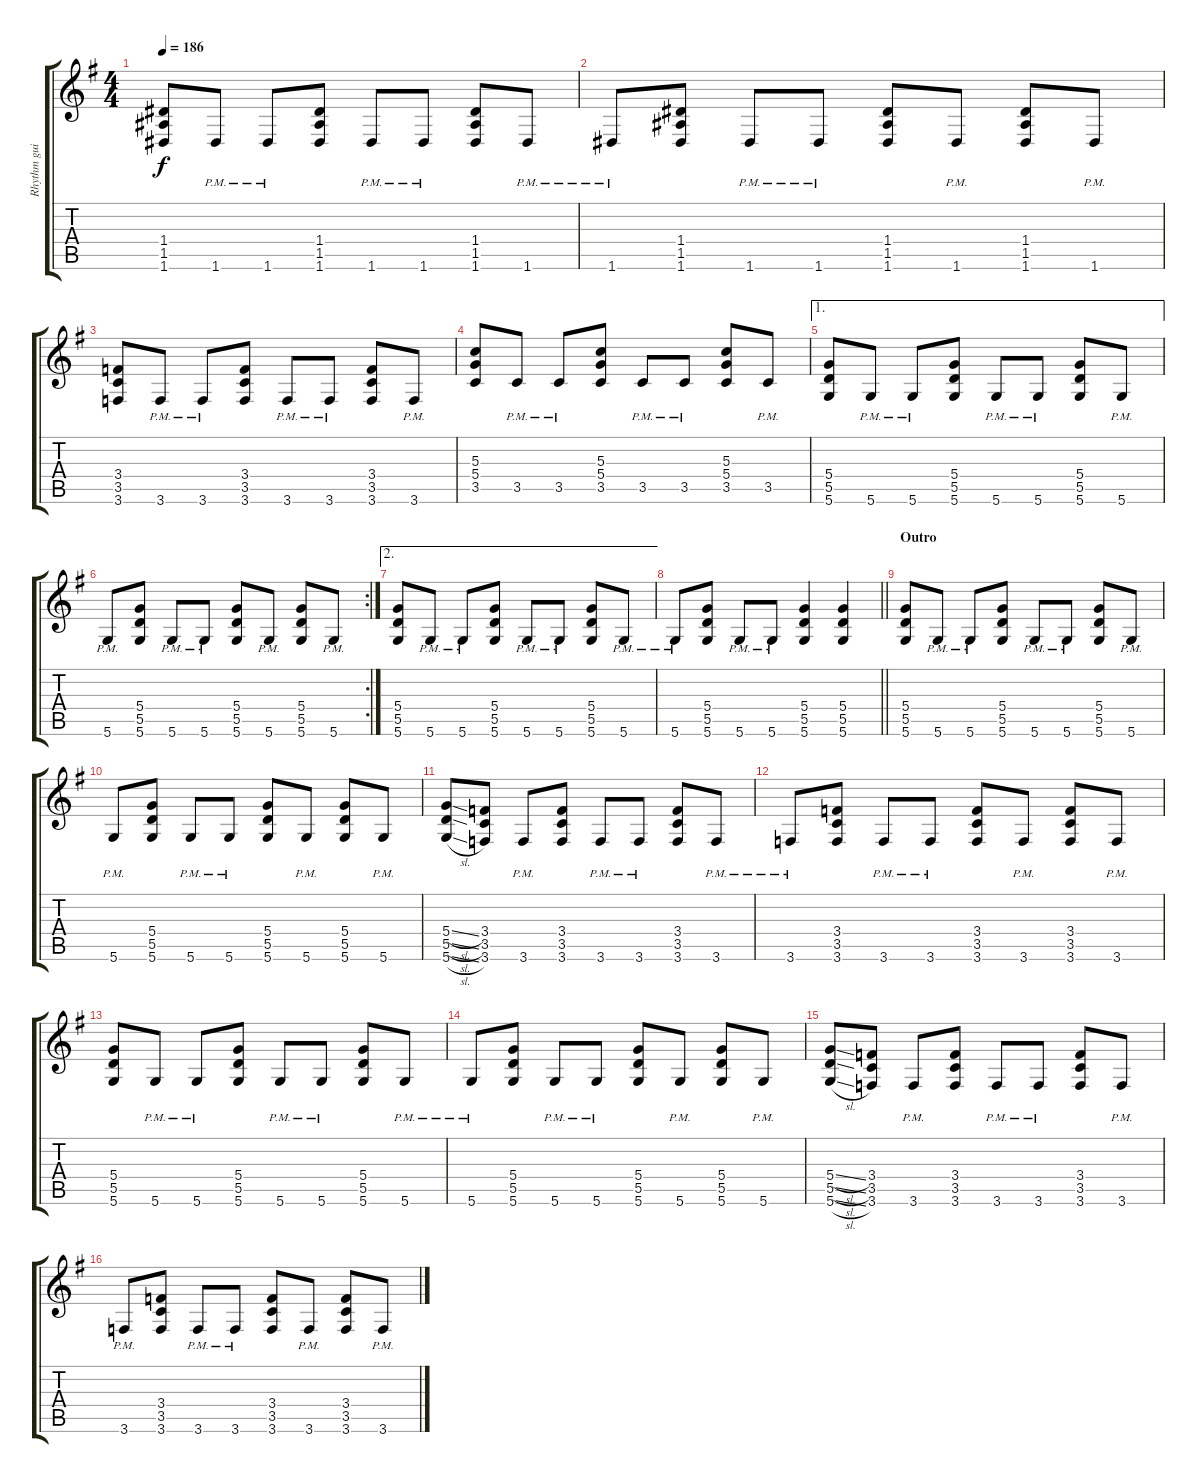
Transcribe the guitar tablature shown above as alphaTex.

\track ("Rhythm guitar" "Rhythm gui") {instrument overdrivenguitar}
\staff {score tabs}
\tuning (E4 B3 G3 D3 A2 D2) {hide}
\ts (4 4)
\tempo 186
\clef g2
\ks g
(1.4 1.5 1.6).8{dy f} 1.6{pm}.8 1.6{pm}.8 (1.4 1.5 1.6).8 1.6{pm}.8 1.6{pm}.8 (1.4 1.5 1.6).8 1.6{pm}.8 |
1.6{pm}.8 (1.4 1.5 1.6).8 1.6{pm}.8 1.6{pm}.8 (1.4 1.5 1.6).8 1.6{pm}.8 (1.4 1.5 1.6).8 1.6{pm}.8 |
(3.4 3.5 3.6).8 3.6{pm}.8 3.6{pm}.8 (3.4 3.5 3.6).8 3.6{pm}.8 3.6{pm}.8 (3.4 3.5 3.6).8 3.6{pm}.8 |
(5.3 5.4 3.5).8 3.5{pm}.8 3.5{pm}.8 (5.3 5.4 3.5).8 3.5{pm}.8 3.5{pm}.8 (5.3 5.4 3.5).8 3.5{pm}.8 |
\ae 1
(5.4 5.5 5.6).8 5.6{pm}.8 5.6{pm}.8 (5.4 5.5 5.6).8 5.6{pm}.8 5.6{pm}.8 (5.4 5.5 5.6).8 5.6{pm}.8 |
\rc 2
5.6{pm}.8 (5.4 5.5 5.6).8 5.6{pm}.8 5.6{pm}.8 (5.4 5.5 5.6).8 5.6{pm}.8 (5.4 5.5 5.6).8 5.6{pm}.8 |
\ae 2
(5.4 5.5 5.6).8 5.6{pm}.8 5.6{pm}.8 (5.4 5.5 5.6).8 5.6{pm}.8 5.6{pm}.8 (5.4 5.5 5.6).8 5.6{pm}.8 |
\barLineRight lightlight
5.6{pm}.8 (5.4 5.5 5.6).8 5.6{pm}.8 5.6{pm}.8 (5.4 5.5 5.6).4 (5.4 5.5 5.6).4 |
\section ("" "Outro")
(5.4 5.5 5.6).8 5.6{pm}.8 5.6{pm}.8 (5.4 5.5 5.6).8 5.6{pm}.8 5.6{pm}.8 (5.4 5.5 5.6).8 5.6{pm}.8 |
5.6{pm}.8 (5.4 5.5 5.6).8 5.6{pm}.8 5.6{pm}.8 (5.4 5.5 5.6).8 5.6{pm}.8 (5.4 5.5 5.6).8 5.6{pm}.8 |
(5.4{sl} 5.5{sl} 5.6{sl}).8 (3.4 3.5 3.6).8 3.6{pm}.8 (3.4 3.5 3.6).8 3.6{pm}.8 3.6{pm}.8 (3.4 3.5 3.6).8 3.6{pm}.8 |
3.6{pm}.8 (3.4 3.5 3.6).8 3.6{pm}.8 3.6{pm}.8 (3.4 3.5 3.6).8 3.6{pm}.8 (3.4 3.5 3.6).8 3.6{pm}.8 |
(5.4 5.5 5.6).8 5.6{pm}.8 5.6{pm}.8 (5.4 5.5 5.6).8 5.6{pm}.8 5.6{pm}.8 (5.4 5.5 5.6).8 5.6{pm}.8 |
5.6{pm}.8 (5.4 5.5 5.6).8 5.6{pm}.8 5.6{pm}.8 (5.4 5.5 5.6).8 5.6{pm}.8 (5.4 5.5 5.6).8 5.6{pm}.8 |
(5.4{sl} 5.5{sl} 5.6{sl}).8 (3.4 3.5 3.6).8 3.6{pm}.8 (3.4 3.5 3.6).8 3.6{pm}.8 3.6{pm}.8 (3.4 3.5 3.6).8 3.6{pm}.8 |
3.6{pm}.8 (3.4 3.5 3.6).8 3.6{pm}.8 3.6{pm}.8 (3.4 3.5 3.6).8 3.6{pm}.8 (3.4 3.5 3.6).8 3.6{pm}.8
